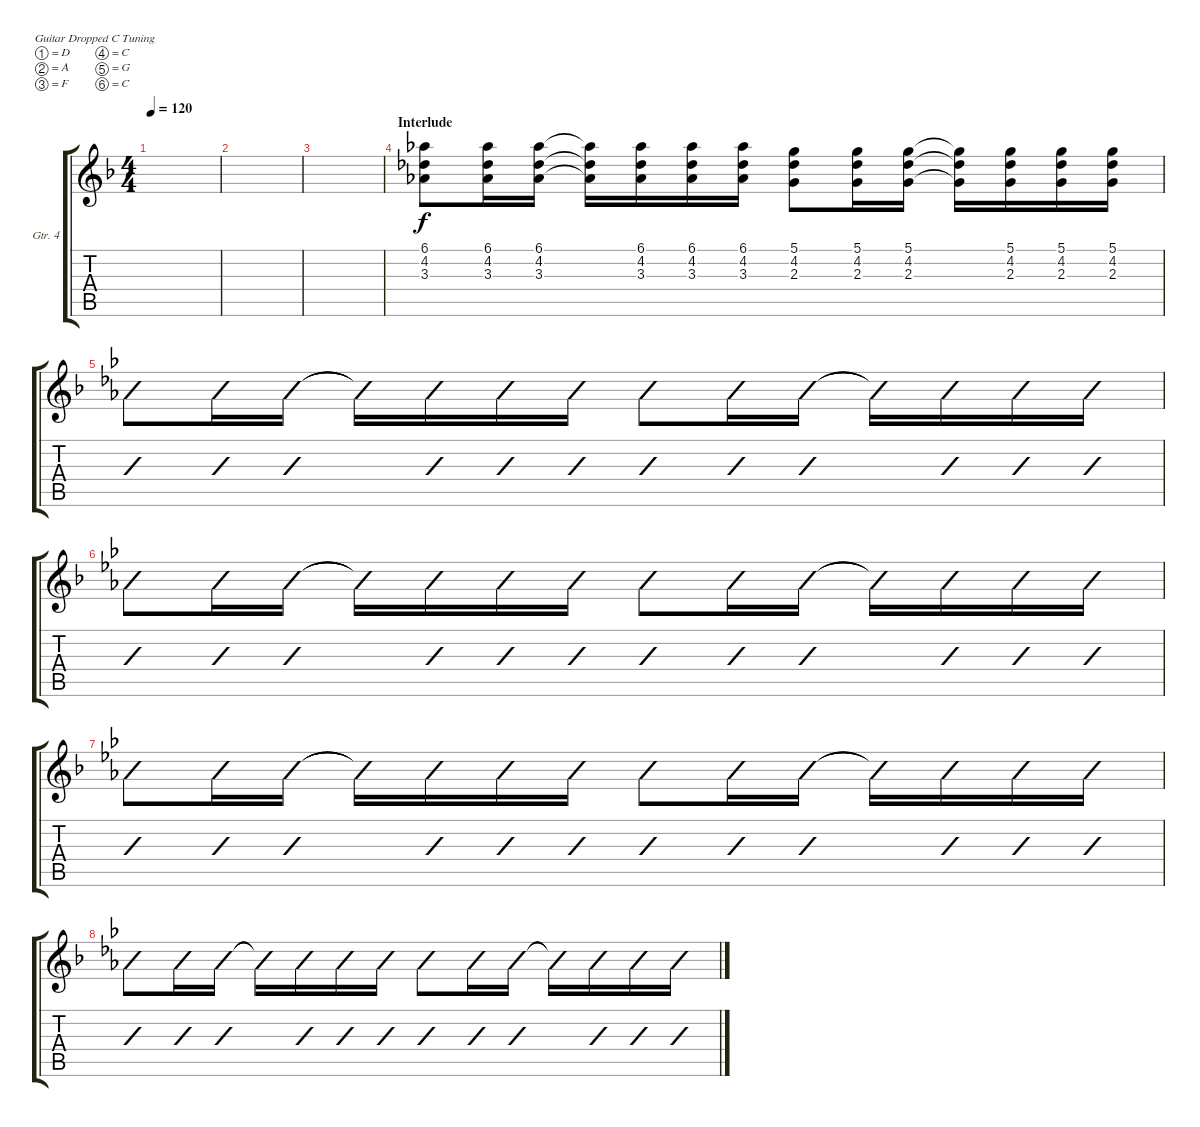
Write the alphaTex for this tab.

\defaultSystemsLayout 4
\bracketExtendMode groupsimilarinstruments
\firstSystemTrackNameOrientation horizontal
\otherSystemsTrackNameOrientation horizontal
\track ("Electric Guitar" "Gtr. 4") {instrument distortionguitar}
\staff {score tabs}
\tuning (D4 A3 F3 C3 G2 C2)
\ts (4 4)
\tempo 120
\clef g2
\ks f
|
|
|
\section ("" "Interlude")
(6.1 4.2 3.3).8 (6.1 4.2 3.3).16 (6.1 4.2 3.3).16 (3.3{t} 4.2{t} 6.1{t}).16 (6.1 4.2 3.3).16 (6.1 4.2 3.3).16 (6.1 4.2 3.3).16 (5.1 4.2 2.3).8 (5.1 4.2 2.3).16 (5.1 4.2 2.3).16 (2.3{t} 4.2{t} 5.1{t}).16 (5.1 2.3 4.2).16 (5.1 2.3 4.2).16 (5.1 4.2 2.3).16 |
(6.1 4.2 3.3).8{slashed} (6.1 4.2 3.3).16{slashed} (6.1 4.2 3.3).16{slashed} (3.3{t} 4.2{t} 6.1{t}).16{slashed} (6.1 4.2 3.3).16{slashed} (6.1 4.2 3.3).16{slashed} (6.1 4.2 3.3).16{slashed} (5.1 4.2 2.3).8{slashed} (5.1 4.2 2.3).16{slashed} (5.1 4.2 2.3).16{slashed} (2.3{t} 4.2{t} 5.1{t}).16{slashed} (5.1 2.3 4.2).16{slashed} (5.1 2.3 4.2).16{slashed} (5.1 4.2 2.3).16{slashed} |
(6.1 6.2 3.3).8{slashed} (6.1 6.2 3.3).16{slashed} (6.1 6.2 3.3).16{slashed} (3.3{t} 6.1{t} 6.2{t}).16{slashed} (6.1 3.2 3.3).16{slashed} (6.1 3.2 3.3).16{slashed} (6.1 3.2 3.3).16{slashed} (5.1 3.2 2.3).8{slashed} (5.1 3.2 2.3).16{slashed} (5.1 3.2 2.3).16{slashed} (2.3{t} 3.2{t} 5.1{t}).16{slashed} (5.1 2.3 3.2).16{slashed} (5.1 2.3 3.2).16{slashed} (5.1 3.2 2.3).16{slashed} |
(6.1 6.2 3.3).8{slashed} (6.1 6.2 3.3).16{slashed} (6.1 6.2 3.3).16{slashed} (3.3{t} 6.1{t} 6.2{t}).16{slashed} (6.1 3.2 3.3).16{slashed} (6.1 3.2 3.3).16{slashed} (6.1 3.2 3.3).16{slashed} (5.1 3.2 2.3).8{slashed} (5.1 3.2 2.3).16{slashed} (5.1 3.2 2.3).16{slashed} (2.3{t} 3.2{t} 5.1{t}).16{slashed} (5.1 2.3 3.2).16{slashed} (5.1 2.3 3.2).16{slashed} (5.1 3.2 2.3).16{slashed} |
(6.1 4.2 3.3).8{slashed} (6.1 4.2 3.3).16{slashed} (6.1 4.2 3.3).16{slashed} (3.3{t} 4.2{t} 6.1{t}).16{slashed} (6.1 4.2 3.3).16{slashed} (6.1 4.2 3.3).16{slashed} (6.1 4.2 3.3).16{slashed} (5.1 4.2 2.3).8{slashed} (5.1 4.2 2.3).16{slashed} (5.1 4.2 2.3).16{slashed} (2.3{t} 4.2{t} 5.1{t}).16{slashed} (5.1 2.3 4.2).16{slashed} (5.1 2.3 4.2).16{slashed} (5.1 4.2 2.3).16{slashed}
